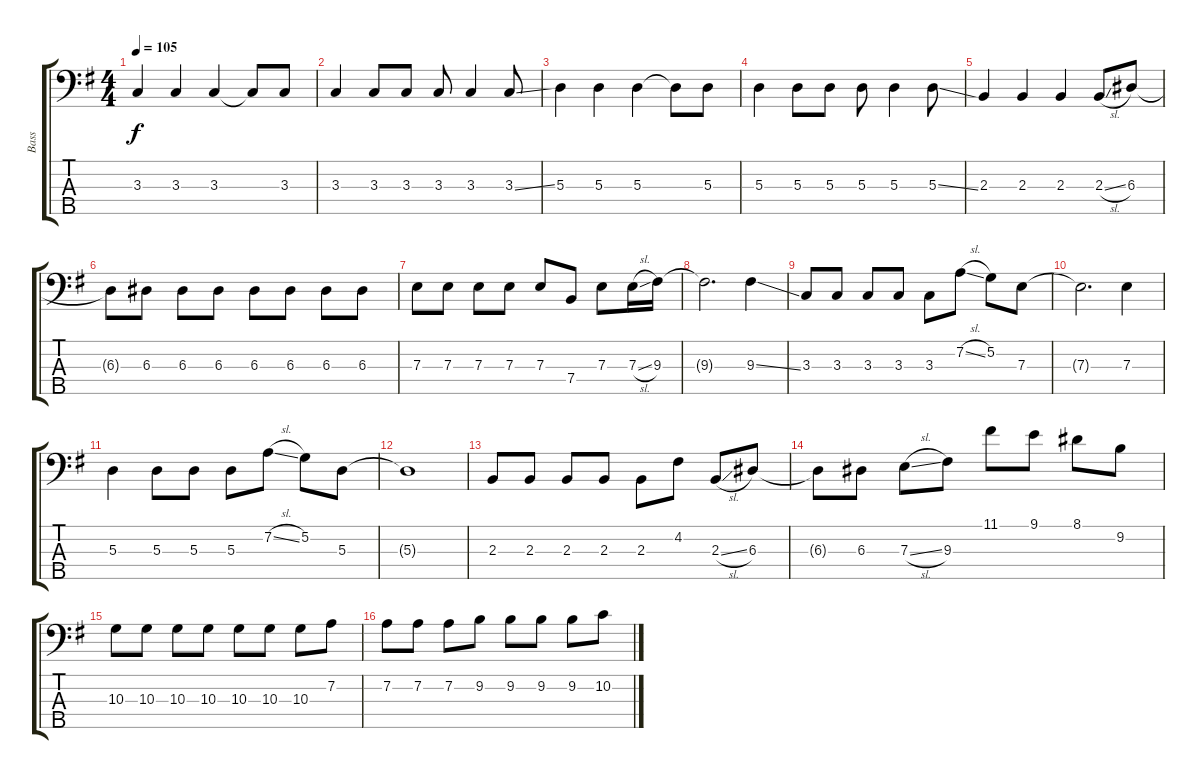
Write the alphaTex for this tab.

\track ("Bass" "Bass") {instrument electricbassfinger}
\staff {score tabs}
\tuning (G2 D2 A1 E1 B0) {hide}
\ts (4 4)
\tempo 105
\clef f4
\ks eminor
3.3.4{dy f} 3.3.4 3.3.4 3.3{t}.8 3.3.8 |
3.3.4 3.3.8 3.3.8 3.3.8 3.3.4 3.3{ss}.8 |
5.3.4 5.3.4 5.3.4 5.3{t}.8 5.3.8 |
5.3.4 5.3.8 5.3.8 5.3.8 5.3.4 5.3{ss}.8 |
2.3.4 2.3.4 2.3.4 2.3{sl}.8 6.3.8 |
6.3{t}.8 6.3.8 6.3.8 6.3.8 6.3.8 6.3.8 6.3.8 6.3.8 |
7.3.8 7.3.8 7.3.8 7.3.8 7.3.8 7.4.8 7.3.8 7.3{sl}.16 9.3.16 |
9.3{t}.2{d} 9.3{ss}.4 |
3.3.8 3.3.8 3.3.8 3.3.8 3.3.8 7.2{sl}.8 5.2.8 7.3.8 |
7.3{t}.2{d} 7.3.4 |
5.3.4 5.3.8 5.3.8 5.3.8 7.2{sl}.8 5.2.8 5.3.8 |
5.3{t}.1 |
2.3.8 2.3.8 2.3.8 2.3.8 2.3.8 4.2.8 2.3{sl}.8 6.3.8 |
6.3{t}.8 6.3.8 7.3{sl}.8 9.3.8 11.1.8 9.1.8 8.1.8 9.2.8 |
10.3.8 10.3.8 10.3.8 10.3.8 10.3.8 10.3.8 10.3.8 7.2.8 |
7.2.8 7.2.8 7.2.8 9.2.8 9.2.8 9.2.8 9.2.8 10.2.8
